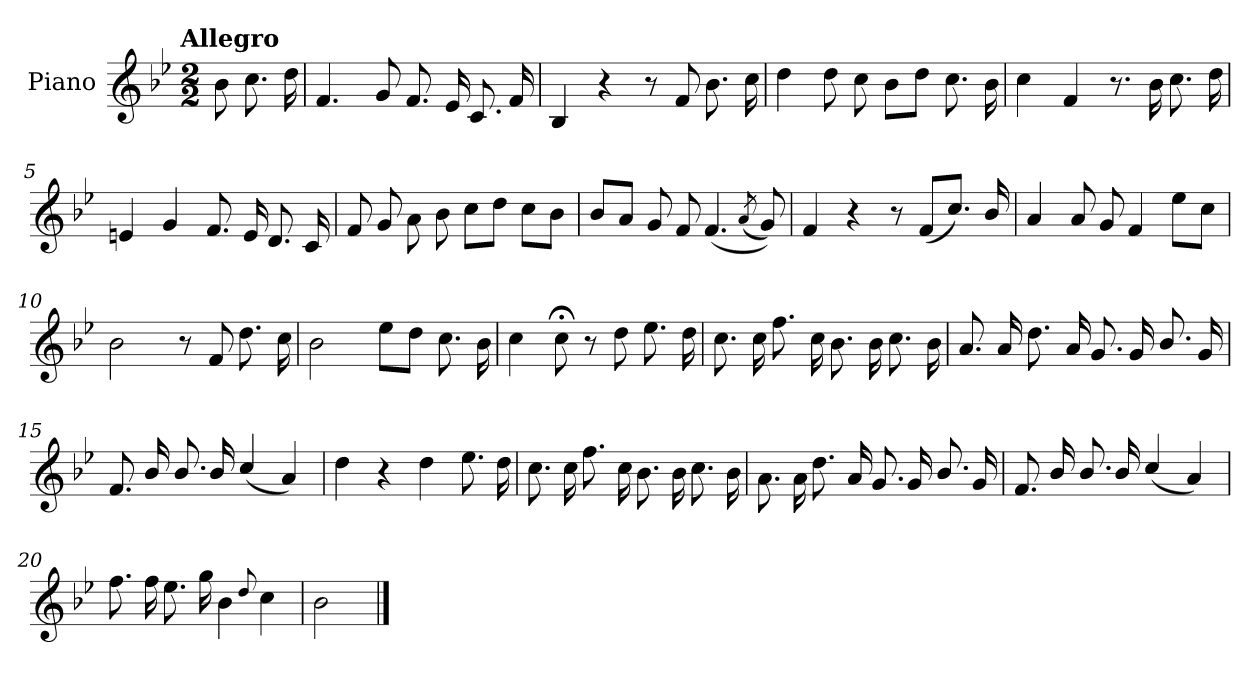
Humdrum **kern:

**kern
*part1
*staff1
*I"Piano
*I'Pno.
*clefG2
*k[b-e-]
!!LO:TX:omd:t=Allegro
*M2/2
*MM144
=
8b-\
8.cc\
16dd\
=1
4.f/
8g/
8.f/
16e-/
8.c/
16f/
=2
4B-/
4r
8r
8f/
8.b-\
16cc\
!!LO:LB:g=z
=3
4dd\
8dd\
8cc\
8b-\L
8dd\J
8.cc\
16b-\
=4
4cc\
4f/
8.r
16b-\
8.cc\
16dd\
=5
4en/
4g/
8.f/
16e/
8.d/
16c/
=6
8f/
8g/
8a\
8b-\
8cc\L
8dd\J
8cc\L
8b-\J
!!LO:LB:g=z
=7
8b-/L
8a/J
8g/
8f/
(<4.f/
(<8qa/
8g/))
=8
4f/
4r
8r
(<8f/L
8.cc/J)
16b-/
=9
4a/
8a/
8g/
4f/
8ee-\L
8cc\J
=10
2b-\
8r
8f/
8.dd\
16cc\
!!LO:LB:g=z
=11
2b-\
8ee-\L
8dd\J
8.cc\
16b-\
=12
4cc\
8cc;<\
8r
8dd\
8.ee-\
16dd\
=13
8.cc\
16cc\
8.ff\
16cc\
8.b-\
16b-\
8.cc\
16b-\
=14
8.a/
16a/
8.dd\
16a/
8.g/
16g/
8.b-/
16g/
!!LO:LB:g=z
=15
8.f/
16b-/
8.b-/
16b-/
(<4cc/
4a/)
=16
4dd\
4r
4dd\
8.ee-\
16dd\
=17
8.cc\
16cc\
8.ff\
16cc\
8.b-\
16b-\
8.cc\
16b-\
=18
8.a\
16a\
8.dd\
16a/
8.g/
16g/
8.b-/
16g/
!!LO:LB:g=z
=19
8.f/
16b-/
8.b-/
16b-/
(<4cc/
4a/)
=20
8.ff\
16ff\
8.ee-\
16gg\
4b-\
8qqdd/
4cc\
=21
2b-\
==
*-
